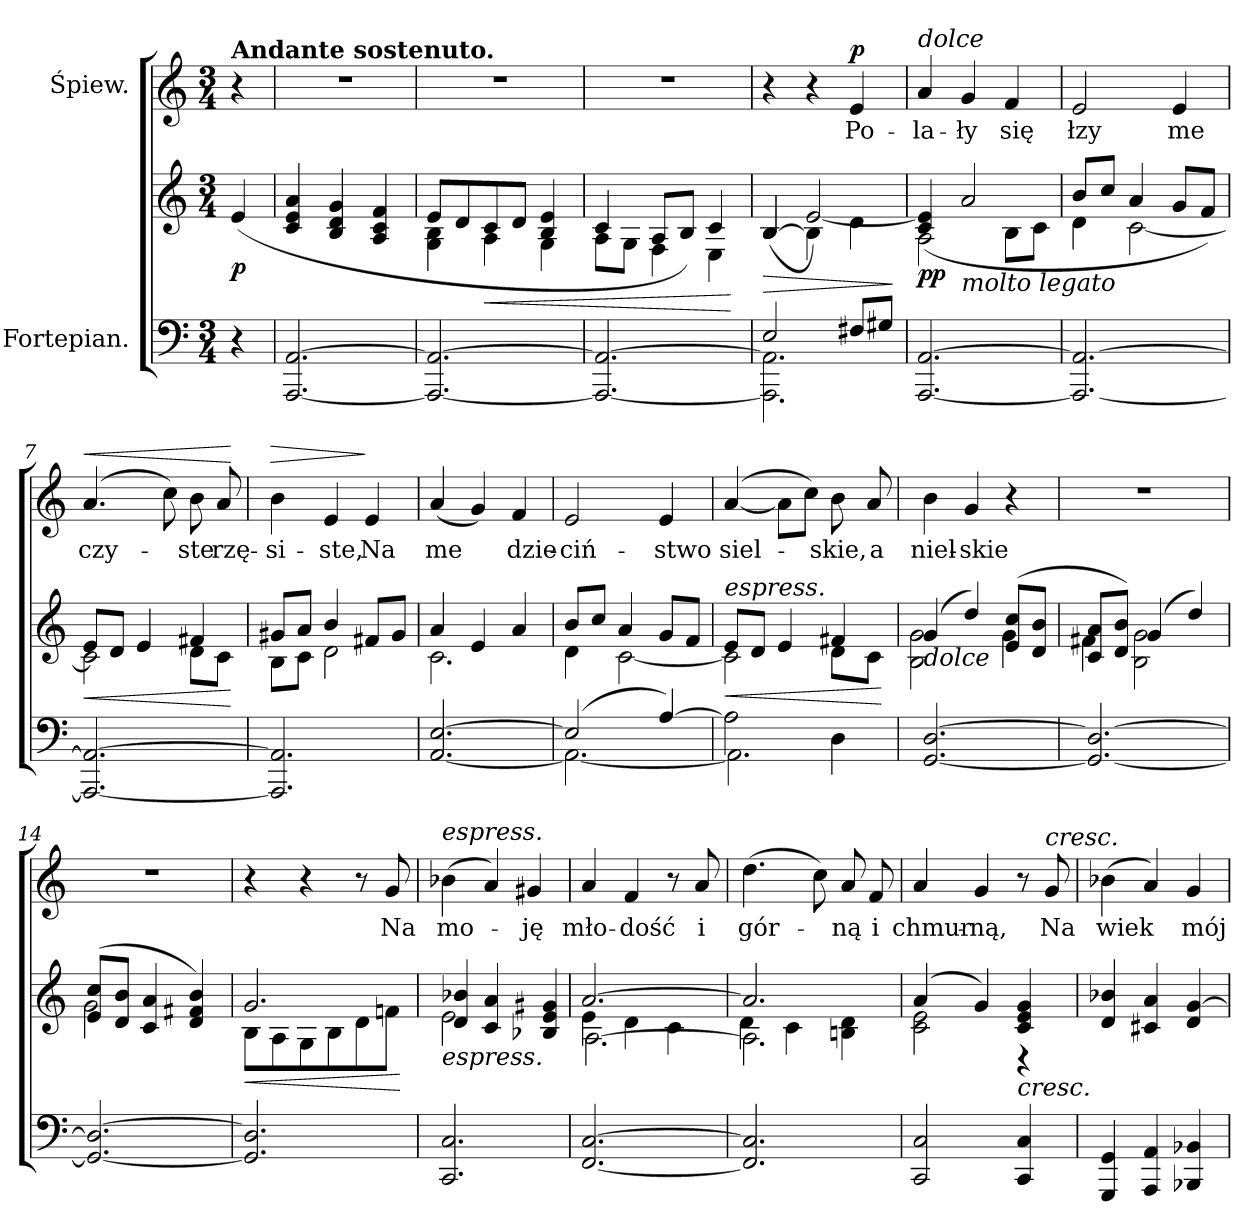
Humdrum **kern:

**kern	**kern	**dynam	**kern	**text	**dynam
*part2	*part2	*part2	*part1	*part1	*part1
*staff3	*staff2	*staff2/3	*staff1	*staff1	*staff1
*I"Fortepian.	*	*	*I"Śpiew.	*	*
*clefF4	*clefG2	*	*clefG2	*	*
*k[]	*k[]	*	*k[]	*	*
*a:	*a:	*	*a:	*	*
*M3/4	*M3/4	*	*M3/4	*	*
=	=	=	=	=	=
!	!	!	!LO:TX:a:B:t=Andante sostenuto.	!	!
4r	(>4e/	p	4r	.	.
=1	=1	=1	=1	=1	=1
[2.AAA/ [2.AA/	4c/ 4e/ 4a/	.	2.r	.	.
.	4B/ 4d/ 4g/	.	.	.	.
.	4A/ 4c/ 4f/	.	.	.	.
=2	=2	=2	=2	=2	=2
*	*^	*	*	*	*
2.AAA_/ 2.AA_/	8e/L	4G\ 4B\	.	2.r	.	.
.	8d/	.	.	.	.	.
!	!	!	!LO:HP:b	!	!	!
.	8c/	4A\	<	.	.	.
.	8d/J	.	.	.	.	.
.	4B/ 4e/	4G\	.	.	.	.
=3	=3	=3	=3	=3	=3	=3
2.AAA_/ 2.AA_/	4c/	8A\L	.	2.r	.	.
.	.	8G\J	.	.	.	.
.	8A/L	4F\	.	.	.	.
.	8B/J)	.	.	.	.	.
.	4c/	4E\	.	.	.	.
*	*v	*v	*	*	*	*
.	.	[	.	.	.
=4	=4	=4	=4	=4	=4
*^	*^	*	*	*	*
!	!	!	!	!LO:HP:b	!	!	!
2.AAA]\ 2.AA]\	2E/	[4B/	(>4B/	>	4r	.	.
.	.	4B\]	[2e/)	.	4r	.	.
!	!	!	!	!	!	!	!LO:DY:a
.	8F#X/L	4d\	.	.	4e/	Po-	p
.	8G#X/J	.	.	.	.	.	.
*v	*v	*	*	*	*	*	*
*	*v	*v	*	*	*	*
.	.	]	.	.	.
=5	=5	=5	=5	=5	=5
*	*^	*	*	*	*
!	!	!	!	!LO:TX:a:i:t=dolce	!	!
[2.AAA/ [2.AA/	2A\	(>4c/ 4e]/	pp	4a/	-la-	.
!	!	!LO:TX:b:i:t=molto legato	!	!	!	!
.	.	2a/	.	4g/	-ły	.
.	8B\L	.	.	4f/	się	.
.	8c\J	.	.	.	.	.
=6	=6	=6	=6	=6	=6	=6
2.AAA_/ 2.AA_/	8b/L	4d\	.	2e/	łzy	.
.	8cc/J	.	.	.	.	.
.	4a/	[2c\	.	.	.	.
.	8g/L	.	.	4e/	me	.
.	8f/J)	.	.	.	.	.
=7	=7	=7	=7	=7	=7	=7
!	!	!	!LO:HP:b	!	!	!LO:HP:a
2.AAA_/ 2.AA_/	8e/L	2c\]	<	(4.a/	czy-	<
.	8d/J	.	.	.	.	.
.	4e/	.	.	.	.	.
.	.	.	.	8cc\)	.	.
.	4f#X/	8d\L	.	8b\	-ste	.
.	.	8c\J	.	8a/	rzę-	.
*	*v	*v	*	*	*	*
.	.	[	.	.	[
=8	=8	=8	=8	=8	=8
*	*^	*	*	*	*
!	!	!	!	!	!	!LO:HP:a
2.AAA]/ 2.AA]/	8g#X/L	8B\L	.	4b\	-si-	>
.	8a/J	8c\J	.	.	.	.
.	4b/	2d\	.	4e/	-ste,	.
.	8f#X/L	.	.	4e/	Na	]
.	8g#/J	.	.	.	.	.
=9	=9	=9	=9	=9	=9	=9
[2.AA/ [2.E/	4a/	2.c\	.	(4a/	me	.
.	4e/	.	.	4g/)	.	.
.	4a/	.	.	4f/	dzie-	.
=10	=10	=10	=10	=10	=10	=10
*^	*	*	*	*	*	*
(2E/]	2.AA\_	8b/L	4d\	.	2e/	-ciń-	.
.	.	8cc/J	.	.	.	.	.
.	.	4a/	[2c\	.	.	.	.
[4A/)	.	8g/L	.	.	4e/	-stwo	.
.	.	8f/J	.	.	.	.	.
=11	=11	=11	=11	=11	=11	=11	=11
!	!	!LO:TX:a:i:t=espress.	!	!	!	!	!
!	!	!	!	!LO:HP:b	!	!	!
2A\]	2.AA\]	8e/L	2c\]	<	([4a/	siel-	.
.	.	8d/J	.	.	.	.	.
.	.	4e/	.	.	8a\L]	.	.
.	.	.	.	.	8cc\J)	.	.
4D\	.	4f#X/	8d\L	.	8b\	-skie,	.
.	.	.	8c\J	.	8a/	a	.
*v	*v	*	*	*	*	*	*
*	*v	*v	*	*	*	*
.	.	[	.	.	.
=12	=12	=12	=12	=12	=12
*	*^	*	*	*	*
!	!LO:TX:b:i:t=dolce	!	!	!	!	!
[2.GG/ [2.D/	(4g/	2B\ 2g\	.	4b\	niel-	.
.	4dd/)	.	.	4g/	-skie	.
.	(8e/ 8cc/L	4g\	.	4r	.	.
.	8d/ 8b/J	.	.	.	.	.
=13	=13	=13	=13	=13	=13	=13
2.GG_/ 2.D_/	8c/ 8a/L	4f#X\	.	2.r	.	.
.	8d/ 8b/J)	.	.	.	.	.
.	(4g/	2B\ 2g\	.	.	.	.
.	4dd/)	.	.	.	.	.
=14	=14	=14	=14	=14	=14	=14
2.GG_/ 2.D_/	(8e/ 8cc/L	2g\	.	2.r	.	.
.	8d/ 8b/J	.	.	.	.	.
.	4c/ 4a/	.	.	.	.	.
.	4d/ 4f#X/ 4b/)	4d\yy	.	.	.	.
=15	=15	=15	=15	=15	=15	=15
!	!	!	!LO:HP:b	!	!	!
2.GG]/ 2.D]/	2.g/	8B\L	<	4r	.	.
.	.	8A\	.	.	.	.
.	.	8G\	.	4r	.	.
.	.	8B\	.	.	.	.
.	.	8d\	.	8r	.	.
.	.	8fn\J	.	8g/	Na	.
*	*v	*v	*	*	*	*
.	.	[	.	.	.
=16	=16	=16	=16	=16	=16
*	*^	*	*	*	*
!	!	!	!	!LO:TX:a:i:t=espress.	!	!
!	!LO:TX:b:i:t=espress.	!	!	!	!	!
2.CC/ 2.C/	2e\	4d/ 4b-X/	.	(4b-X\	mo-	.
.	.	4c/ 4a/	.	4a/)	.	.
.	4e/yy	4B-X/ 4e/ 4g#X/	.	4g#X/	-ję	.
=17	=17	=17	=17	=17	=17	=17
*	*	*^	*	*	*	*
[2.FF/ [2.C/	[2.a/	4e\	[2.A\	.	4a/	mło-	.
.	.	4d\	.	.	4f/	-dość	.
.	.	4c\	.	.	8r	.	.
.	.	.	.	.	8a/	i	.
=18	=18	=18	=18	=18	=18	=18	=18
2.FF]/ 2.C]/	2.a/]	2.A\]	4d\	.	(4.dd\	gór-	.
.	.	.	4c\	.	.	.	.
.	.	.	.	.	8cc\)	.	.
.	.	.	4Bn\ 4d\	.	8a/	-ną	.
.	.	.	.	.	8f/	i	.
*	*	*v	*v	*	*	*	*
=19	=19	=19	=19	=19	=19	=19
2CC/ 2C/	(4a/	2c\ 2e\	.	4a/	chmur-	.
.	4g/)	.	.	4g/	-ną,	.
!	!LO:TX:b:i:t=cresc.	!	!	!	!	!
4CC/ 4C/	4c/ 4e/ 4g/	4r	.	8r	.	.
!	!	!	!	!LO:TX:a:i:t=cresc.	!	!
.	.	.	.	8g/	Na	.
*	*v	*v	*	*	*	*
=20	=20	=20	=20	=20	=20
4GGG/ 4GG/	4d/ 4b-X/	.	(4b-X\	wiek	.
4AAA/ 4AA/	4c#X/ 4a/	.	4a/)	.	.
4BBB-X/ 4BB-X/	4d/ [4g/	.	4g/	mój	.
=	=	=	=	=	=
*-	*-	*-	*-	*-	*-
